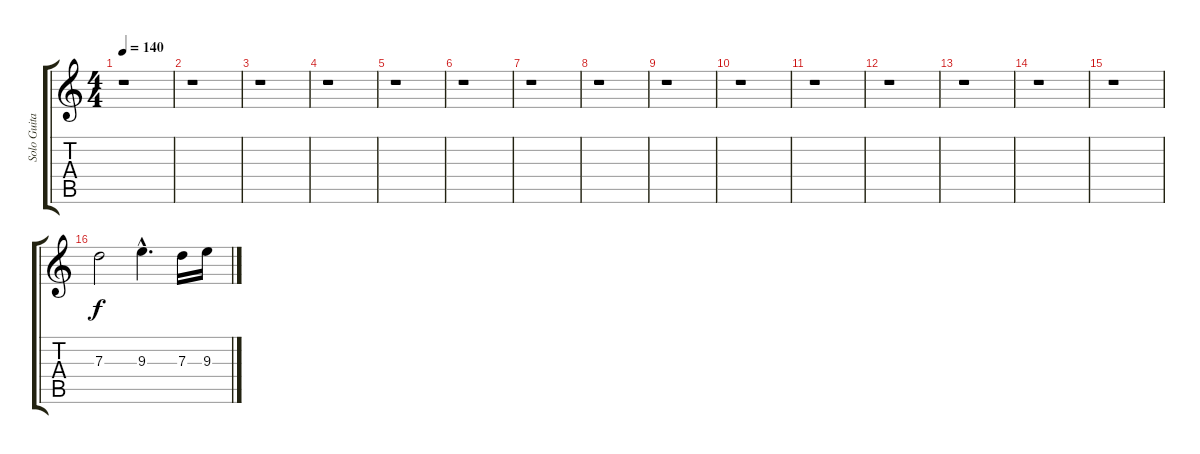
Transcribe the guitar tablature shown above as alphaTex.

\track ("Solo Guitar" "Solo Guita") {instrument distortionguitar}
\staff {score tabs}
\tuning (E4 B3 G3 D3 A2 E2) {hide}
\ts (4 4)
\tempo 140
\clef g2
\ks c
r.1{dy f} |
r.1 |
r.1 |
r.1 |
r.1 |
r.1 |
r.1 |
r.1 |
r.1 |
r.1 |
r.1 |
r.1 |
r.1 |
r.1 |
r.1{volume 16} |
7.3.2 9.3{hac}.4{d} 7.3.16 9.3.16
